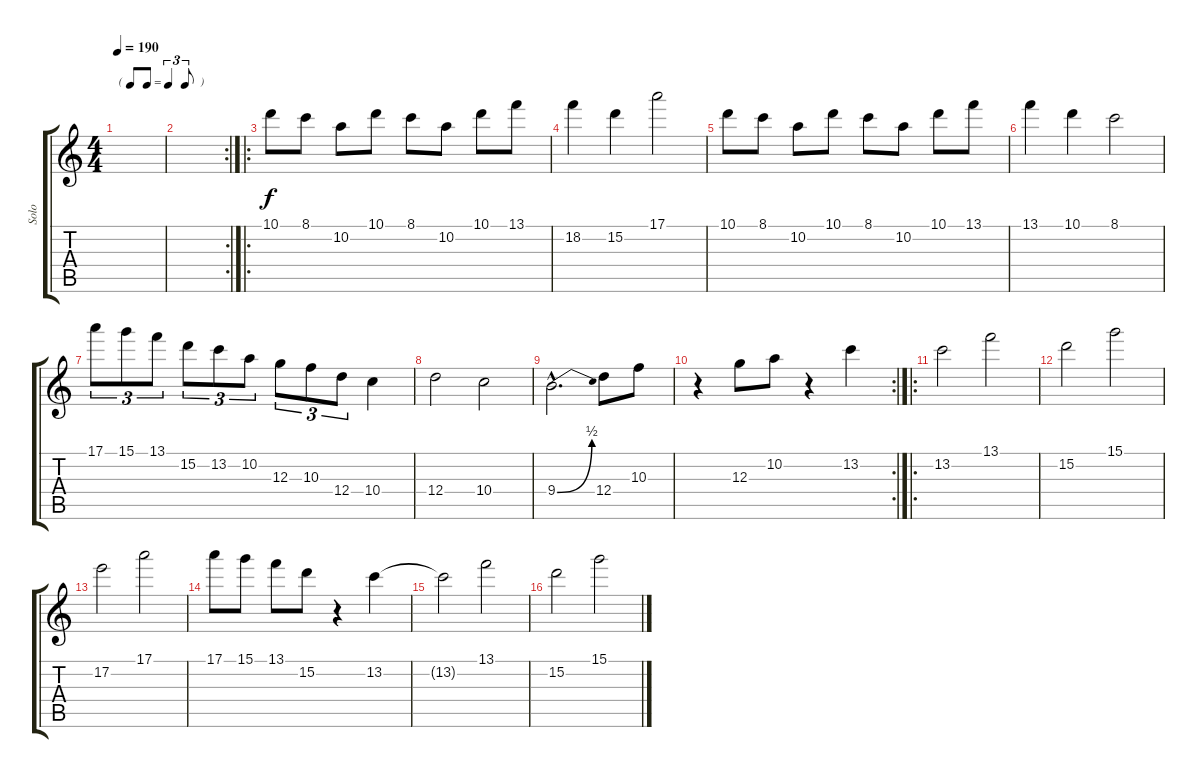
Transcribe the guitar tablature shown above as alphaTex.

\track ("Solo" "Solo") {instrument electricguitarjazz}
\staff {score tabs}
\tuning (E4 B3 G3 D3 A2 E2) {hide}
\ts (4 4)
\tf triplet8th
\tempo 190
\clef g2
\ks c
|
\rc 2
|
\ro
10.1.8 8.1.8 10.2.8 10.1.8 8.1.8 10.2.8 10.1.8 13.1.8 |
18.2.4 15.2.4 17.1.2 |
10.1.8 8.1.8 10.2.8 10.1.8 8.1.8 10.2.8 10.1.8 13.1.8 |
13.1.4 10.1.4 8.1.2 |
17.1.8{tu (3 2)} 15.1.8{tu (3 2)} 13.1.8{tu (3 2)} 15.2.8{tu (3 2)} 13.2.8{tu (3 2)} 10.2.8{tu (3 2)} 12.3.8{tu (3 2)} 10.3.8{tu (3 2)} 12.4.8{tu (3 2)} 10.4.4 |
12.4.2 10.4.2 |
9.4{be (bend 0 0 60 2) hac}.2{d} 12.4.8 10.3.8 |
\rc 2
r.4 12.3.8 10.2.8 r.4 13.2.4 |
\ro
13.2.2 13.1.2 |
15.2.2 15.1.2 |
17.2.2 17.1.2 |
17.1.8 15.1.8 13.1.8 15.2.8 r.4 13.2.4 |
13.2{t}.2 13.1.2 |
15.2.2 15.1.2
